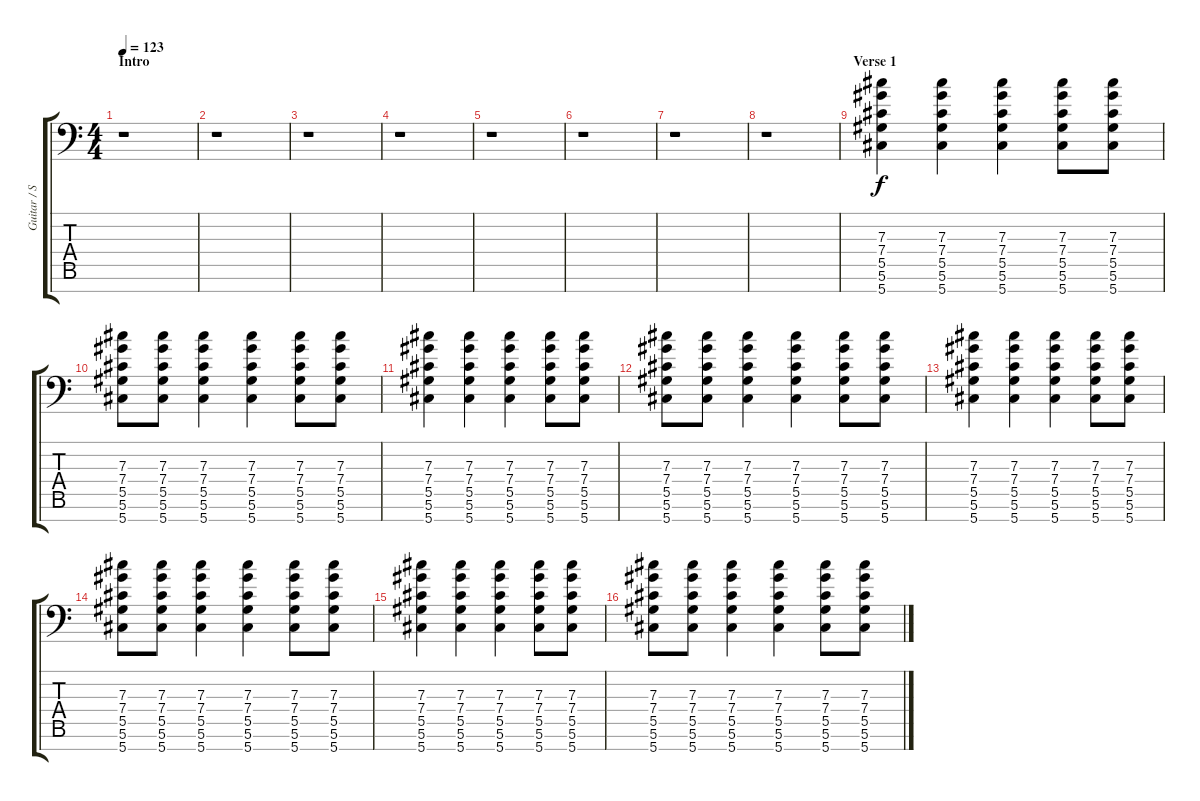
\track ("Guitar / Stephen Carpenter" "Guitar / S") {instrument overdrivenguitar}
\staff {score tabs}
\tuning (Eb4 Bb3 Gb3 Db3 Ab2 Eb2 Ab1) {hide}
\ts (4 4)
\section ("" "Intro")
\tempo 123
\clef f4
\ks c
r.1{dy f instrument overdrivenguitar} |
r.1 |
r.1 |
r.1 |
r.1 |
r.1 |
r.1 |
r.1 |
\section ("" "Verse 1")
(7.3 7.4 5.5 5.6 5.7).4 (7.3 7.4 5.5 5.6 5.7).4 (7.3 7.4 5.5 5.6 5.7).4 (7.3 7.4 5.5 5.6 5.7).8 (7.3 7.4 5.5 5.6 5.7).8 |
(7.3 7.4 5.5 5.6 5.7).8 (7.3 7.4 5.5 5.6 5.7).8 (7.3 7.4 5.5 5.6 5.7).4 (7.3 7.4 5.5 5.6 5.7).4 (7.3 7.4 5.5 5.6 5.7).8 (7.3 7.4 5.5 5.6 5.7).8 |
(7.3 7.4 5.5 5.6 5.7).4 (7.3 7.4 5.5 5.6 5.7).4 (7.3 7.4 5.5 5.6 5.7).4 (7.3 7.4 5.5 5.6 5.7).8 (7.3 7.4 5.5 5.6 5.7).8 |
(7.3 7.4 5.5 5.6 5.7).8 (7.3 7.4 5.5 5.6 5.7).8 (7.3 7.4 5.5 5.6 5.7).4 (7.3 7.4 5.5 5.6 5.7).4 (7.3 7.4 5.5 5.6 5.7).8 (7.3 7.4 5.5 5.6 5.7).8 |
(7.3 7.4 5.5 5.6 5.7).4 (7.3 7.4 5.5 5.6 5.7).4 (7.3 7.4 5.5 5.6 5.7).4 (7.3 7.4 5.5 5.6 5.7).8 (7.3 7.4 5.5 5.6 5.7).8 |
(7.3 7.4 5.5 5.6 5.7).8 (7.3 7.4 5.5 5.6 5.7).8 (7.3 7.4 5.5 5.6 5.7).4 (7.3 7.4 5.5 5.6 5.7).4 (7.3 7.4 5.5 5.6 5.7).8 (7.3 7.4 5.5 5.6 5.7).8 |
(7.3 7.4 5.5 5.6 5.7).4 (7.3 7.4 5.5 5.6 5.7).4 (7.3 7.4 5.5 5.6 5.7).4 (7.3 7.4 5.5 5.6 5.7).8 (7.3 7.4 5.5 5.6 5.7).8 |
(7.3 7.4 5.5 5.6 5.7).8 (7.3 7.4 5.5 5.6 5.7).8 (7.3 7.4 5.5 5.6 5.7).4 (7.3 7.4 5.5 5.6 5.7).4 (7.3 7.4 5.5 5.6 5.7).8 (7.3 7.4 5.5 5.6 5.7).8
